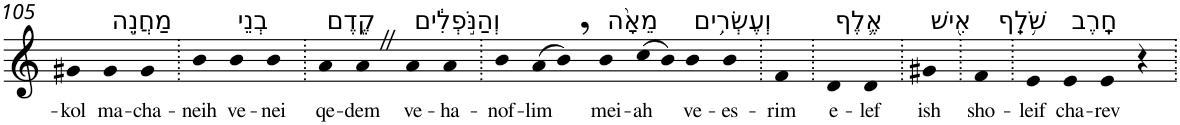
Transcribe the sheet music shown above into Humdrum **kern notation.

**kern	**text
*part1	*part1
*staff1	*staff1
*I"Piano	*
*I'Pno	*
!!LO:PB:g=z
*clefG2	*
*k[]	*
=105	=105
!	!LO:LY:b
4g#X	-kol
!LO:TX:a:t=מַחֲנֵ֣ה	!
!	!LO:LY:b
4g#	ma-
!	!LO:LY:b
4g#	-cha-
=106.	=106.
!	!LO:LY:b
4b	-neih
!LO:TX:a:t=בְנֵי	!
!	!LO:LY:b
4b	ve-
!	!LO:LY:b
4b	-nei
=107.	=107.
!LO:TX:a:t=קֶ֑דֶם	!
!	!LO:LY:b
4a	qe-
!	!LO:LY:b
4aZ	-dem
!LO:TX:a:t=וְהַנֹּ֣פְלִ֔ים	!
!	!LO:LY:b
4a	ve-
!	!LO:LY:b
4a	-ha-
=108.	=108.
!	!LO:LY:b
4b	-nof-
!	!LO:LY:b
(>8a	-lim
8b,)	.
!LO:TX:a:t=מֵאָ֨ה	!
!	!LO:LY:b
4b	mei-
!	!LO:LY:b
(>8cc	-ah
8b)	.
!LO:TX:a:t=וְעֶשְׂרִ֥ים	!
!	!LO:LY:b
4b	ve-
!	!LO:LY:b
4b	-es-
=109.	=109.
!	!LO:LY:b
4f	-rim
=110.	=110.
!LO:TX:a:t=אֶ֛לֶף	!
!	!LO:LY:b
4d	e-
!	!LO:LY:b
4d	-lef
=111.	=111.
!LO:TX:a:t=אִ֖ישׁ	!
!	!LO:LY:b
4g#X	ish
=112.	=112.
!LO:TX:a:t=שֹׁ֥לֵֽף	!
!	!LO:LY:b
4f	sho-
=113.	=113.
!	!LO:LY:b
4e	-leif
!LO:TX:a:t=חָֽרֶב	!
!	!LO:LY:b
4e	cha-
!	!LO:LY:b
4e	-rev
4r	.
=.	=.
*-	*-
